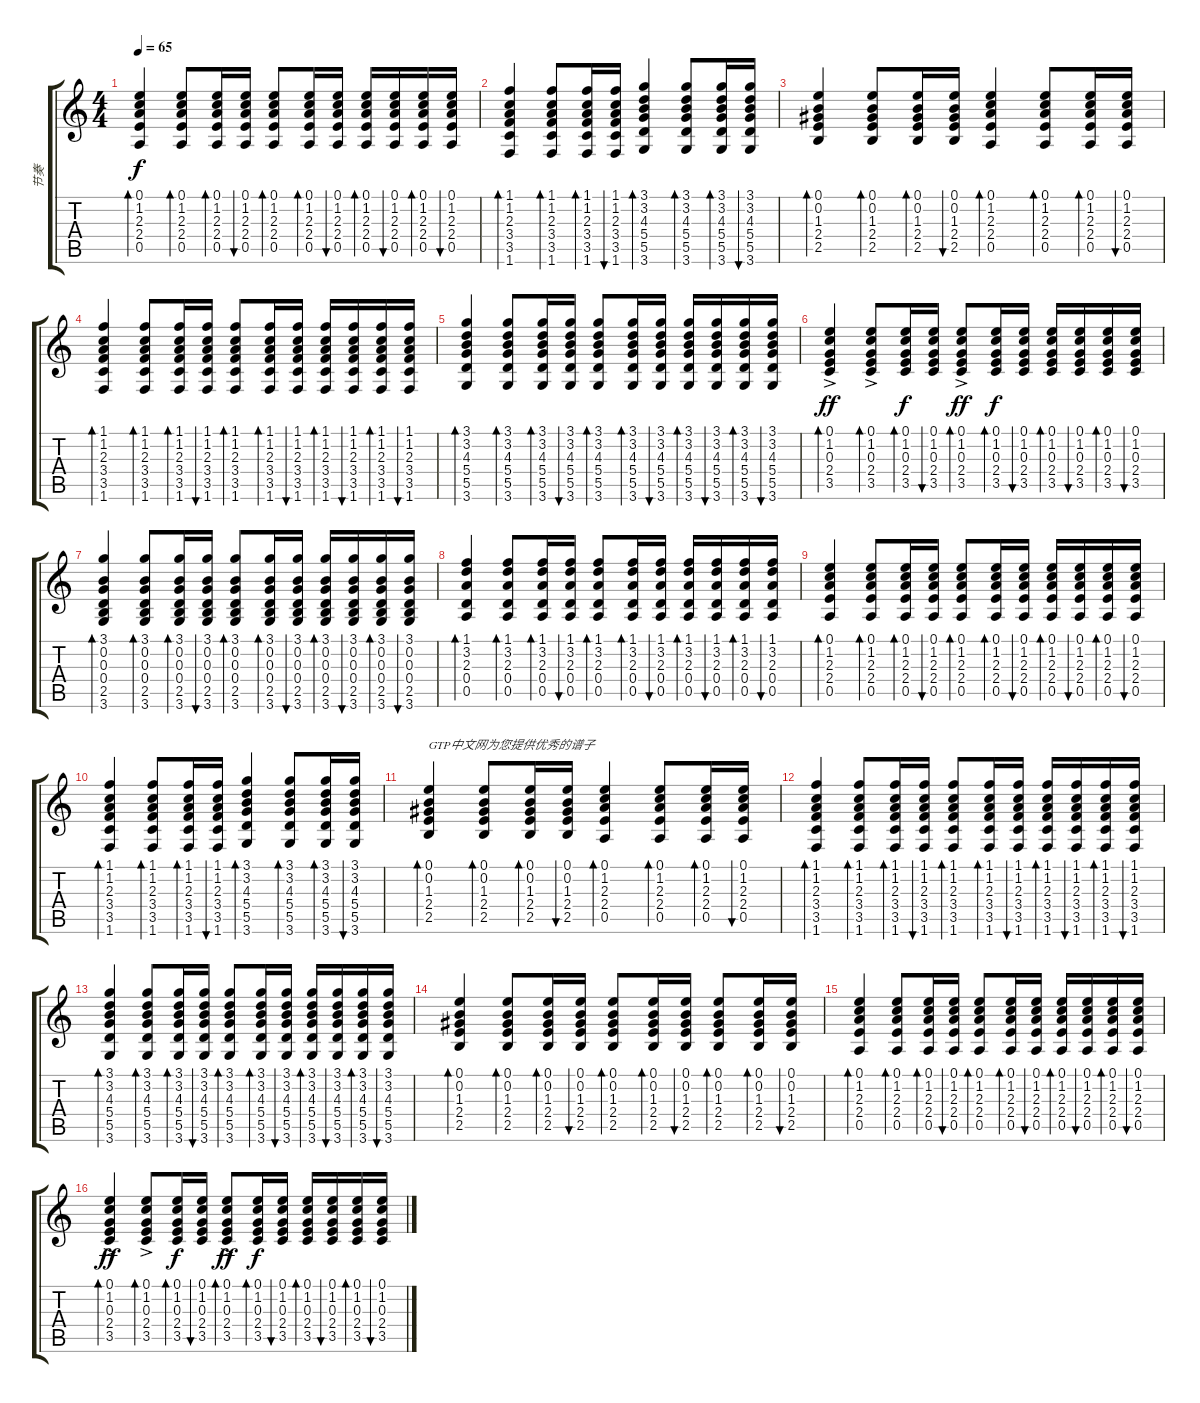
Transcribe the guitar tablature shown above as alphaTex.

\track ("节奏 " "节奏 ") {instrument acousticguitarnylon}
\staff {score tabs}
\tuning (E4 B3 G3 D3 A2 E2) {hide}
\ts (4 4)
\tempo 65
\clef g2
\ks c
(0.1 1.2 2.3 2.4 0.5).4{bd 60 dy f} (0.1 1.2 2.3 2.4 0.5).8{bd 60} (0.1 1.2 2.3 2.4 0.5).16{bd 60} (0.1 1.2 2.3 2.4 0.5).16{bu 60} (0.1 1.2 2.3 2.4 0.5).8{bd 60} (0.1 1.2 2.3 2.4 0.5).16{bd 60} (0.1 1.2 2.3 2.4 0.5).16{bu 60} (0.1 1.2 2.3 2.4 0.5).16{bd 60} (0.1 1.2 2.3 2.4 0.5).16{bu 60} (0.1 1.2 2.3 2.4 0.5).16{bd 60} (0.1 1.2 2.3 2.4 0.5).16{bu 60} |
(1.1 1.2 2.3 3.4 3.5 1.6).4{bd 60} (1.1 1.2 2.3 3.4 3.5 1.6).8{bd 60} (1.1 1.2 2.3 3.4 3.5 1.6).16{bd 60} (1.1 1.2 2.3 3.4 3.5 1.6).16{bu 60} (3.1 3.2 4.3 5.4 5.5 3.6).4{bd 60} (3.1 3.2 4.3 5.4 5.5 3.6).8{bd 60} (3.1 3.2 4.3 5.4 5.5 3.6).16{bd 60} (3.1 3.2 4.3 5.4 5.5 3.6).16{bu 60} |
(0.1 0.2 1.3 2.4 2.5).4{bd 60} (0.1 0.2 1.3 2.4 2.5).8{bd 60} (0.1 0.2 1.3 2.4 2.5).16{bd 60} (0.1 0.2 1.3 2.4 2.5).16{bu 60} (0.1 1.2 2.3 2.4 0.5).4{bd 60} (0.1 1.2 2.3 2.4 0.5).8{bd 60} (0.1 1.2 2.3 2.4 0.5).16{bd 60} (0.1 1.2 2.3 2.4 0.5).16{bu 60} |
(1.1 1.2 2.3 3.4 3.5 1.6).4{bd 60} (1.1 1.2 2.3 3.4 3.5 1.6).8{bd 60} (1.1 1.2 2.3 3.4 3.5 1.6).16{bd 60} (1.1 1.2 2.3 3.4 3.5 1.6).16{bu 60} (1.1 1.2 2.3 3.4 3.5 1.6).8{bd 60} (1.1 1.2 2.3 3.4 3.5 1.6).16{bd 60} (1.1 1.2 2.3 3.4 3.5 1.6).16{bu 60} (1.1 1.2 2.3 3.4 3.5 1.6).16{bd 60} (1.1 1.2 2.3 3.4 3.5 1.6).16{bu 60} (1.1 1.2 2.3 3.4 3.5 1.6).16{bd 60} (1.1 1.2 2.3 3.4 3.5 1.6).16{bu 60} |
(3.1 3.2 4.3 5.4 5.5 3.6).4{bd 60} (3.1 3.2 4.3 5.4 5.5 3.6).8{bd 60} (3.1 3.2 4.3 5.4 5.5 3.6).16{bd 60} (3.1 3.2 4.3 5.4 5.5 3.6).16{bu 60} (3.1 3.2 4.3 5.4 5.5 3.6).8{bd 60} (3.1 3.2 4.3 5.4 5.5 3.6).16{bd 60} (3.1 3.2 4.3 5.4 5.5 3.6).16{bu 60} (3.1 3.2 4.3 5.4 5.5 3.6).16{bd 60} (3.1 3.2 4.3 5.4 5.5 3.6).16{bu 60} (3.1 3.2 4.3 5.4 5.5 3.6).16{bd 60} (3.1 3.2 4.3 5.4 5.5 3.6).16{bu 60} |
(0.1 1.2{ac} 0.3 2.4 3.5).4{bd 60 dy ff} (0.1{ac} 1.2 0.3 2.4 3.5).8{bd 60} (0.1 1.2 0.3 2.4 3.5).16{bd 60 dy f} (0.1 1.2 0.3 2.4 3.5).16{bu 60} (0.1 1.2{ac} 0.3 2.4 3.5).8{bd 60 dy ff} (0.1 1.2 0.3 2.4 3.5).16{bd 60 dy f} (0.1 1.2 0.3 2.4 3.5).16{bu 60} (0.1 1.2 0.3 2.4 3.5).16{bd 60} (0.1 1.2 0.3 2.4 3.5).16{bu 60} (0.1 1.2 0.3 2.4 3.5).16{bd 60} (0.1 1.2 0.3 2.4 3.5).16{bu 60} |
(3.1 0.2 0.3 0.4 2.5 3.6).4{bd 60} (3.1 0.2 0.3 0.4 2.5 3.6).8{bd 60} (3.1 0.2 0.3 0.4 2.5 3.6).16{bd 60} (3.1 0.2 0.3 0.4 2.5 3.6).16{bu 60} (3.1 0.2 0.3 0.4 2.5 3.6).8{bd 60} (3.1 0.2 0.3 0.4 2.5 3.6).16{bd 60} (3.1 0.2 0.3 0.4 2.5 3.6).16{bu 60} (3.1 0.2 0.3 0.4 2.5 3.6).16{bd 60} (3.1 0.2 0.3 0.4 2.5 3.6).16{bu 60} (3.1 0.2 0.3 0.4 2.5 3.6).16{bd 60} (3.1 0.2 0.3 0.4 2.5 3.6).16{bu 60} |
(1.1 3.2 2.3 0.4 0.5).4{bd 60} (1.1 3.2 2.3 0.4 0.5).8{bd 60} (1.1 3.2 2.3 0.4 0.5).16{bd 60} (1.1 3.2 2.3 0.4 0.5).16{bu 60} (1.1 3.2 2.3 0.4 0.5).8{bd 60} (1.1 3.2 2.3 0.4 0.5).16{bd 60} (1.1 3.2 2.3 0.4 0.5).16{bu 60} (1.1 3.2 2.3 0.4 0.5).16{bd 60} (1.1 3.2 2.3 0.4 0.5).16{bu 60} (1.1 3.2 2.3 0.4 0.5).16{bd 60} (1.1 3.2 2.3 0.4 0.5).16{bu 60} |
(0.1 1.2 2.3 2.4 0.5).4{bd 60} (0.1 1.2 2.3 2.4 0.5).8{bd 60} (0.1 1.2 2.3 2.4 0.5).16{bd 60} (0.1 1.2 2.3 2.4 0.5).16{bu 60} (0.1 1.2 2.3 2.4 0.5).8{bd 60} (0.1 1.2 2.3 2.4 0.5).16{bd 60} (0.1 1.2 2.3 2.4 0.5).16{bu 60} (0.1 1.2 2.3 2.4 0.5).16{bd 60} (0.1 1.2 2.3 2.4 0.5).16{bu 60} (0.1 1.2 2.3 2.4 0.5).16{bd 60} (0.1 1.2 2.3 2.4 0.5).16{bu 60} |
(1.1 1.2 2.3 3.4 3.5 1.6).4{bd 60} (1.1 1.2 2.3 3.4 3.5 1.6).8{bd 60} (1.1 1.2 2.3 3.4 3.5 1.6).16{bd 60} (1.1 1.2 2.3 3.4 3.5 1.6).16{bu 60} (3.1 3.2 4.3 5.4 5.5 3.6).4{bd 60} (3.1 3.2 4.3 5.4 5.5 3.6).8{bd 60} (3.1 3.2 4.3 5.4 5.5 3.6).16{bd 60} (3.1 3.2 4.3 5.4 5.5 3.6).16{bu 60} |
(0.1 0.2 1.3 2.4 2.5).4{bd 60 txt "GTP中文网为您提供优秀的谱子"} (0.1 0.2 1.3 2.4 2.5).8{bd 60} (0.1 0.2 1.3 2.4 2.5).16{bd 60} (0.1 0.2 1.3 2.4 2.5).16{bu 60} (0.1 1.2 2.3 2.4 0.5).4{bd 60} (0.1 1.2 2.3 2.4 0.5).8{bd 60} (0.1 1.2 2.3 2.4 0.5).16{bd 60} (0.1 1.2 2.3 2.4 0.5).16{bu 60} |
(1.1 1.2 2.3 3.4 3.5 1.6).4{bd 60} (1.1 1.2 2.3 3.4 3.5 1.6).8{bd 60} (1.1 1.2 2.3 3.4 3.5 1.6).16{bd 60} (1.1 1.2 2.3 3.4 3.5 1.6).16{bu 60} (1.1 1.2 2.3 3.4 3.5 1.6).8{bd 60} (1.1 1.2 2.3 3.4 3.5 1.6).16{bd 60} (1.1 1.2 2.3 3.4 3.5 1.6).16{bu 60} (1.1 1.2 2.3 3.4 3.5 1.6).16{bd 60} (1.1 1.2 2.3 3.4 3.5 1.6).16{bu 60} (1.1 1.2 2.3 3.4 3.5 1.6).16{bd 60} (1.1 1.2 2.3 3.4 3.5 1.6).16{bu 60} |
(3.1 3.2 4.3 5.4 5.5 3.6).4{bd 60} (3.1 3.2 4.3 5.4 5.5 3.6).8{bd 60} (3.1 3.2 4.3 5.4 5.5 3.6).16{bd 60} (3.1 3.2 4.3 5.4 5.5 3.6).16{bu 60} (3.1 3.2 4.3 5.4 5.5 3.6).8{bd 60} (3.1 3.2 4.3 5.4 5.5 3.6).16{bd 60} (3.1 3.2 4.3 5.4 5.5 3.6).16{bu 60} (3.1 3.2 4.3 5.4 5.5 3.6).16{bd 60} (3.1 3.2 4.3 5.4 5.5 3.6).16{bu 60} (3.1 3.2 4.3 5.4 5.5 3.6).16{bd 60} (3.1 3.2 4.3 5.4 5.5 3.6).16{bu 60} |
(0.1 0.2 1.3 2.4 2.5).4{bd 60} (0.1 0.2 1.3 2.4 2.5).8{bd 60} (0.1 0.2 1.3 2.4 2.5).16{bd 60} (0.1 0.2 1.3 2.4 2.5).16{bu 60} (0.1 0.2 1.3 2.4 2.5).8{bd 60} (0.1 0.2 1.3 2.4 2.5).16{bd 60} (0.1 0.2 1.3 2.4 2.5).16{bu 60} (0.1 0.2 1.3 2.4 2.5).8{bd 60} (0.1 0.2 1.3 2.4 2.5).16{bd 60} (0.1 0.2 1.3 2.4 2.5).16{bu 60} |
(0.1 1.2 2.3 2.4 0.5).4{bd 60} (0.1 1.2 2.3 2.4 0.5).8{bd 60} (0.1 1.2 2.3 2.4 0.5).16{bd 60} (0.1 1.2 2.3 2.4 0.5).16{bu 60} (0.1 1.2 2.3 2.4 0.5).8{bd 60} (0.1 1.2 2.3 2.4 0.5).16{bd 60} (0.1 1.2 2.3 2.4 0.5).16{bu 60} (0.1 1.2 2.3 2.4 0.5).16{bd 60} (0.1 1.2 2.3 2.4 0.5).16{bu 60} (0.1 1.2 2.3 2.4 0.5).16{bd 60} (0.1 1.2 2.3 2.4 0.5).16{bu 60} |
(0.1 1.2{ac} 0.3 2.4 3.5).4{bd 60 dy ff} (0.1{ac} 1.2 0.3 2.4 3.5).8{bd 60} (0.1 1.2 0.3 2.4 3.5).16{bd 60 dy f} (0.1 1.2 0.3 2.4 3.5).16{bu 60} (0.1 1.2{ac} 0.3 2.4 3.5).8{bd 60 dy ff} (0.1 1.2 0.3 2.4 3.5).16{bd 60 dy f} (0.1 1.2 0.3 2.4 3.5).16{bu 60} (0.1 1.2 0.3 2.4 3.5).16{bd 60} (0.1 1.2 0.3 2.4 3.5).16{bu 60} (0.1 1.2 0.3 2.4 3.5).16{bd 60} (0.1 1.2 0.3 2.4 3.5).16{bu 60}
